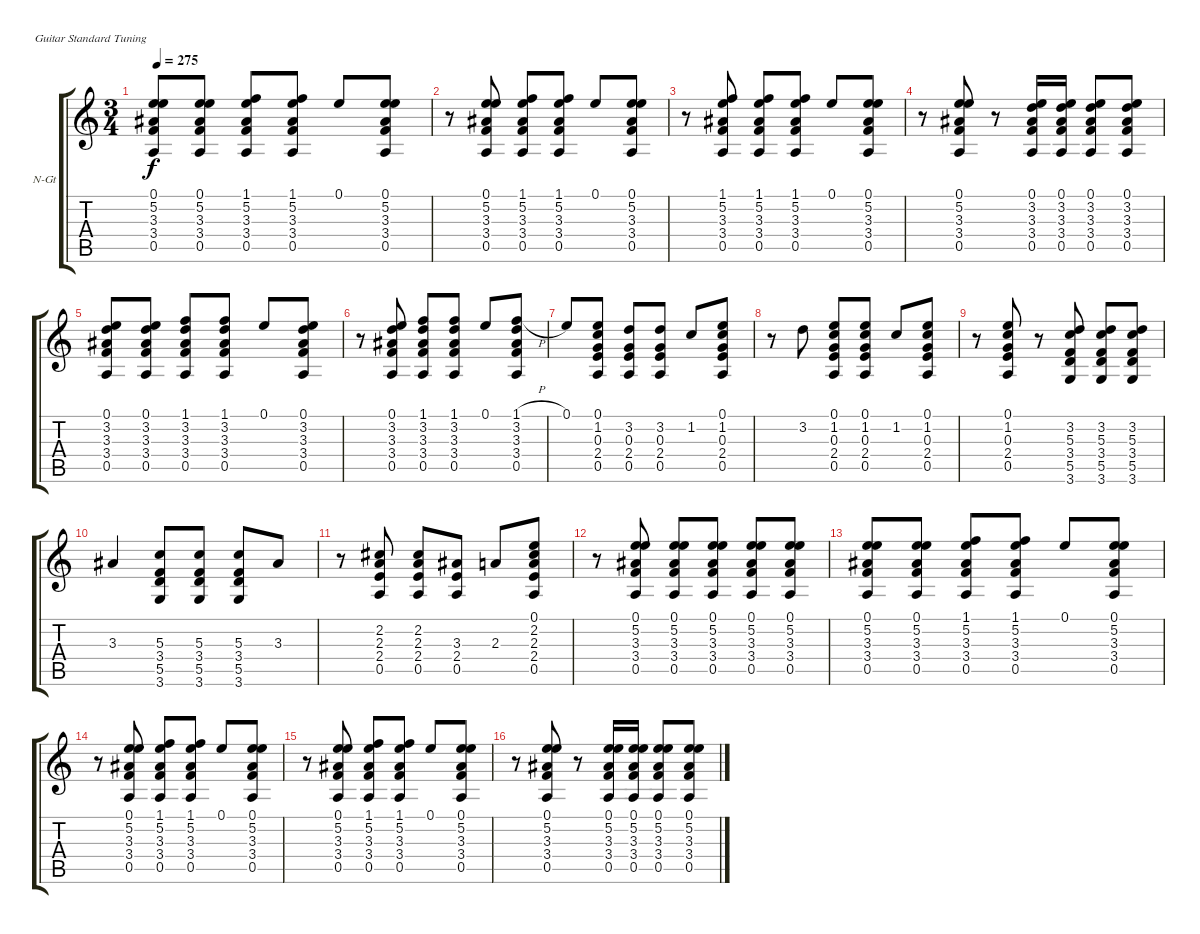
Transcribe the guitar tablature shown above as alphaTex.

\bracketExtendMode groupsimilarinstruments
\firstSystemTrackNameOrientation horizontal
\otherSystemsTrackNameOrientation horizontal
\track ("" "N-Gt") {instrument acousticguitarnylon}
\staff {score tabs}
\tuning (E4 B3 G3 D3 A2 E2)
\ts (3 4)
\tempo 275
\clef g2
\ks c
(0.1 5.2 3.3 3.4 0.5).8{dy f} (0.1 5.2 3.3 3.4 0.5).8 (1.1 5.2 3.3 3.4 0.5).8 (1.1 5.2 3.3 3.4 0.5).8 0.1.8 (0.1 5.2 3.3 3.4 0.5).8 |
r.8 (0.1 5.2 3.3 3.4 0.5).8 (1.1 5.2 3.3 3.4 0.5).8 (1.1 5.2 3.3 3.4 0.5).8 0.1.8 (0.1 5.2 3.3 3.4 0.5).8 |
r.8 (1.1 5.2 3.3 3.4 0.5).8 (1.1 5.2 3.3 3.4 0.5).8 (1.1 5.2 3.3 3.4 0.5).8 0.1.8 (0.1 5.2 3.3 3.4 0.5).8 |
r.8 (0.1 5.2 3.3 3.4 0.5).8 r.8 (0.1 3.2 3.3 3.4 0.5).16 (0.1 3.2 3.3 3.4 0.5).16 (0.1 3.2 3.3 3.4 0.5).8 (0.1 3.2 3.3 3.4 0.5).8 |
(0.1 3.2 3.3 3.4 0.5).8 (0.1 3.2 3.3 3.4 0.5).8 (1.1 3.2 3.3 3.4 0.5).8 (1.1 3.2 3.3 3.4 0.5).8 0.1.8 (0.1 3.2 3.3 3.4 0.5).8 |
r.8 (0.1 3.2 3.3 3.4 0.5).8 (1.1 3.2 3.3 3.4 0.5).8 (1.1 3.2 3.3 3.4 0.5).8 0.1.8 (1.1{h} 3.2 3.3 3.4 0.5).8 |
0.1.8 (0.1 1.2 0.3 2.4 0.5).8 (3.2 0.3 2.4 0.5).8 (3.2 0.3 2.4 0.5).8 1.2.8 (0.1 1.2 0.3 2.4 0.5).8 |
r.8 3.2.8 (0.1 1.2 0.3 2.4 0.5).8 (0.1 1.2 0.3 2.4 0.5).8 1.2.8 (0.1 1.2 0.3 2.4 0.5).8 |
r.8 (0.1 1.2 0.3 2.4 0.5).8 r.8 (3.2 5.3 3.4 5.5 3.6).8 (3.2 5.3 3.4 5.5 3.6).8 (3.2 5.3 3.4 5.5 3.6).8 |
3.3.4 (5.3 3.4 5.5 3.6).8 (5.3 3.4 5.5 3.6).8 (5.3 3.4 5.5 3.6).8 3.3.8 |
r.8 (2.2 2.3 2.4 0.5).8 (2.2 2.3 2.4 0.5).8 (3.3 2.4 0.5).8 2.3.8 (0.1 2.2 2.3 2.4 0.5).8 |
r.8 (0.1 5.2 3.3 3.4 0.5).8 (0.1 5.2 3.3 3.4 0.5).8 (0.1 5.2 3.3 3.4 0.5).8 (0.1 5.2 3.3 3.4 0.5).8 (0.1 5.2 3.3 3.4 0.5).8 |
(0.1 5.2 3.3 3.4 0.5).8 (0.1 5.2 3.3 3.4 0.5).8 (1.1 5.2 3.3 3.4 0.5).8 (1.1 5.2 3.3 3.4 0.5).8 0.1.8 (0.1 5.2 3.3 3.4 0.5).8 |
r.8 (0.1 5.2 3.3 3.4 0.5).8 (1.1 5.2 3.3 3.4 0.5).8 (1.1 5.2 3.3 3.4 0.5).8 0.1.8 (0.1 5.2 3.3 3.4 0.5).8 |
r.8 (0.1 5.2 3.3 3.4 0.5).8 (1.1 5.2 3.3 3.4 0.5).8 (1.1 5.2 3.3 3.4 0.5).8 0.1.8 (0.1 5.2 3.3 3.4 0.5).8 |
r.8 (0.1 5.2 3.3 3.4 0.5).8 r.8 (0.1 5.2 3.3 3.4 0.5).16 (0.1 5.2 3.3 3.4 0.5).16 (0.1 5.2 3.3 3.4 0.5).8 (0.1 5.2 3.3 3.4 0.5).8
